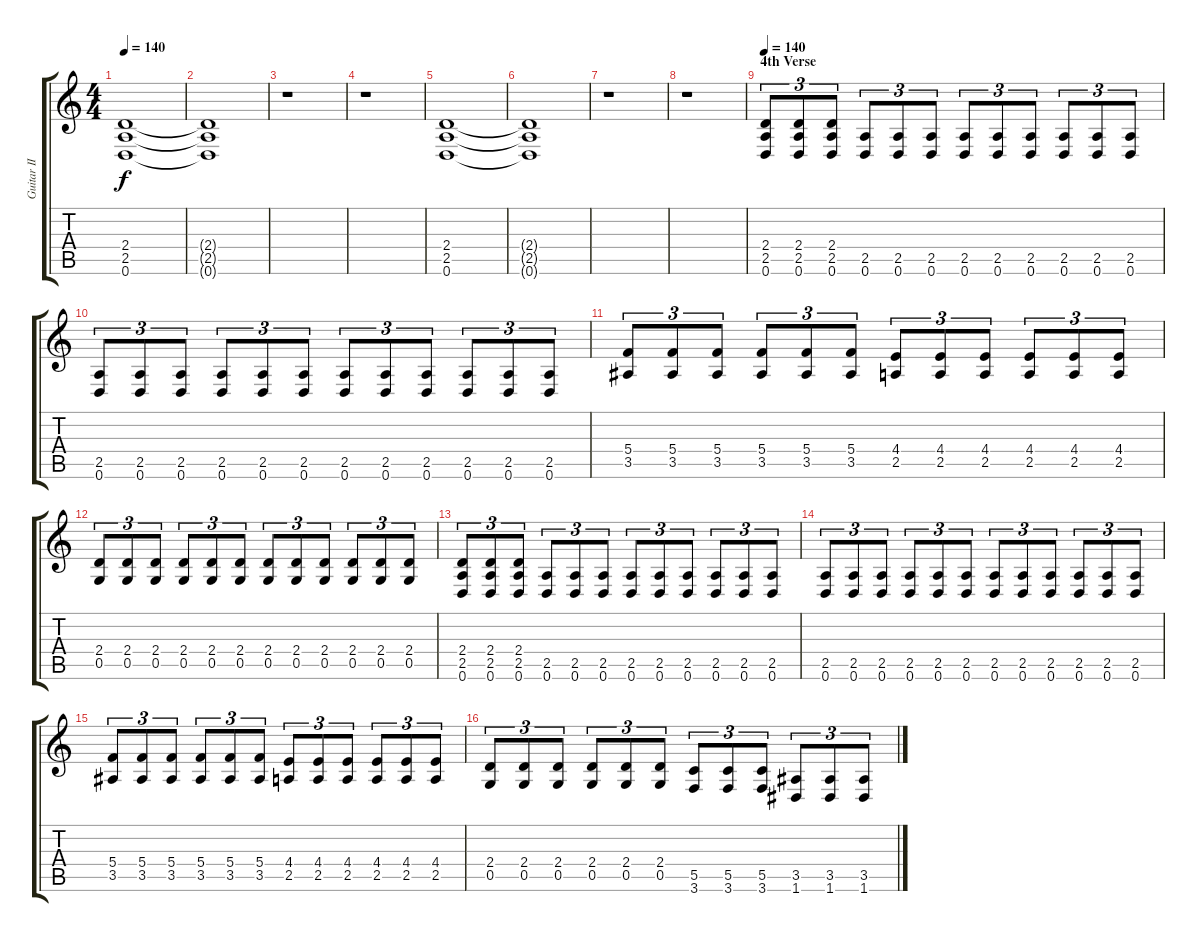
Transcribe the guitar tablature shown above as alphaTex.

\track ("Guitar II" "Guitar II") {instrument distortionguitar}
\staff {score tabs}
\tuning (D4 A3 F3 C3 G2 D2) {hide}
\ts (4 4)
\tempo 140
\clef g2
\ks c
(2.4 2.5 0.6).1{dy f} |
(2.4{t} 2.5{t} 0.6{t}).1 |
r.1 |
r.1 |
(2.4 2.5 0.6).1 |
(2.4{t} 2.5{t} 0.6{t}).1 |
r.1 |
r.1 |
\section ("" "4th Verse")
\tempo 140
(2.4 2.5 0.6).8{tu (3 2) volume 11} (2.4 2.5 0.6).8{tu (3 2)} (2.4 2.5 0.6).8{tu (3 2)} (2.5 0.6).8{tu (3 2)} (2.5 0.6).8{tu (3 2)} (2.5 0.6).8{tu (3 2)} (2.5 0.6).8{tu (3 2)} (2.5 0.6).8{tu (3 2)} (2.5 0.6).8{tu (3 2)} (2.5 0.6).8{tu (3 2)} (2.5 0.6).8{tu (3 2)} (2.5 0.6).8{tu (3 2)} |
(2.5 0.6).8{tu (3 2)} (2.5 0.6).8{tu (3 2)} (2.5 0.6).8{tu (3 2)} (2.5 0.6).8{tu (3 2)} (2.5 0.6).8{tu (3 2)} (2.5 0.6).8{tu (3 2)} (2.5 0.6).8{tu (3 2)} (2.5 0.6).8{tu (3 2)} (2.5 0.6).8{tu (3 2)} (2.5 0.6).8{tu (3 2)} (2.5 0.6).8{tu (3 2)} (2.5 0.6).8{tu (3 2)} |
(5.4 3.5).8{tu (3 2)} (5.4 3.5).8{tu (3 2)} (5.4 3.5).8{tu (3 2)} (5.4 3.5).8{tu (3 2)} (5.4 3.5).8{tu (3 2)} (5.4 3.5).8{tu (3 2)} (4.4 2.5).8{tu (3 2)} (4.4 2.5).8{tu (3 2)} (4.4 2.5).8{tu (3 2)} (4.4 2.5).8{tu (3 2)} (4.4 2.5).8{tu (3 2)} (4.4 2.5).8{tu (3 2)} |
(2.4 0.5).8{tu (3 2)} (2.4 0.5).8{tu (3 2)} (2.4 0.5).8{tu (3 2)} (2.4 0.5).8{tu (3 2)} (2.4 0.5).8{tu (3 2)} (2.4 0.5).8{tu (3 2)} (2.4 0.5).8{tu (3 2)} (2.4 0.5).8{tu (3 2)} (2.4 0.5).8{tu (3 2)} (2.4 0.5).8{tu (3 2)} (2.4 0.5).8{tu (3 2)} (2.4 0.5).8{tu (3 2)} |
(2.4 2.5 0.6).8{tu (3 2)} (2.4 2.5 0.6).8{tu (3 2)} (2.4 2.5 0.6).8{tu (3 2)} (2.5 0.6).8{tu (3 2)} (2.5 0.6).8{tu (3 2)} (2.5 0.6).8{tu (3 2)} (2.5 0.6).8{tu (3 2)} (2.5 0.6).8{tu (3 2)} (2.5 0.6).8{tu (3 2)} (2.5 0.6).8{tu (3 2)} (2.5 0.6).8{tu (3 2)} (2.5 0.6).8{tu (3 2)} |
(2.5 0.6).8{tu (3 2)} (2.5 0.6).8{tu (3 2)} (2.5 0.6).8{tu (3 2)} (2.5 0.6).8{tu (3 2)} (2.5 0.6).8{tu (3 2)} (2.5 0.6).8{tu (3 2)} (2.5 0.6).8{tu (3 2)} (2.5 0.6).8{tu (3 2)} (2.5 0.6).8{tu (3 2)} (2.5 0.6).8{tu (3 2)} (2.5 0.6).8{tu (3 2)} (2.5 0.6).8{tu (3 2)} |
(5.4 3.5).8{tu (3 2)} (5.4 3.5).8{tu (3 2)} (5.4 3.5).8{tu (3 2)} (5.4 3.5).8{tu (3 2)} (5.4 3.5).8{tu (3 2)} (5.4 3.5).8{tu (3 2)} (4.4 2.5).8{tu (3 2)} (4.4 2.5).8{tu (3 2)} (4.4 2.5).8{tu (3 2)} (4.4 2.5).8{tu (3 2)} (4.4 2.5).8{tu (3 2)} (4.4 2.5).8{tu (3 2)} |
(2.4 0.5).8{tu (3 2)} (2.4 0.5).8{tu (3 2)} (2.4 0.5).8{tu (3 2)} (2.4 0.5).8{tu (3 2)} (2.4 0.5).8{tu (3 2)} (2.4 0.5).8{tu (3 2)} (5.5 3.6).8{tu (3 2)} (5.5 3.6).8{tu (3 2)} (5.5 3.6).8{tu (3 2)} (3.5 1.6).8{tu (3 2)} (3.5 1.6).8{tu (3 2)} (3.5 1.6).8{tu (3 2)}
